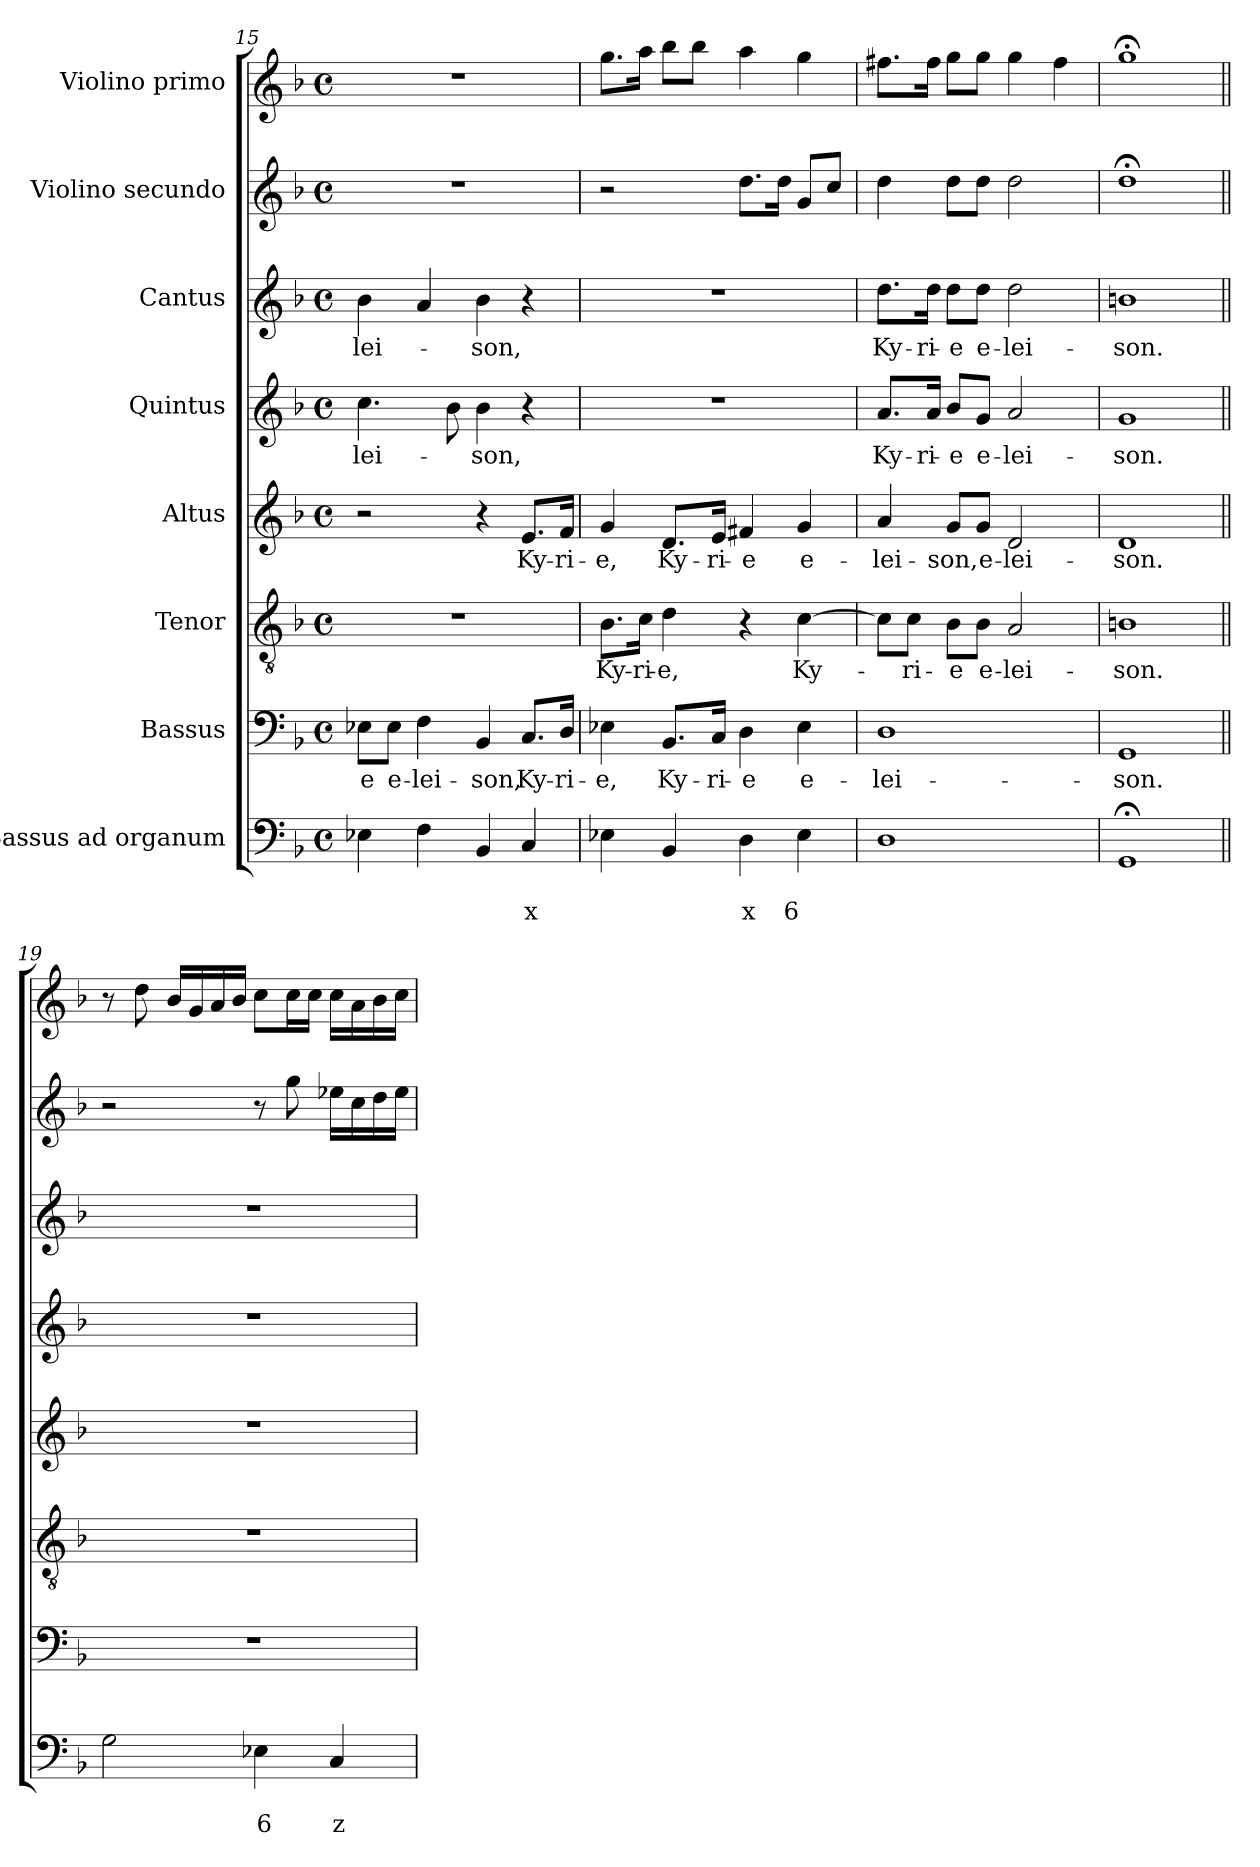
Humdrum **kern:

**kern	**text	**text	**kern	**text	**kern	**text	**kern	**text	**kern	**text	**kern	**text	**kern	**kern
*part8	*part8	*part8	*part7	*part7	*part6	*part6	*part5	*part5	*part4	*part4	*part3	*part3	*part2	*part1
*staff8	*staff8	*staff8	*staff7	*staff7	*staff6	*staff6	*staff5	*staff5	*staff4	*staff4	*staff3	*staff3	*staff2	*staff1
*I"Bassus ad  organum	*	*	*I"Bassus	*	*I"Tenor	*	*I"Altus	*	*I"Quintus	*	*I"Cantus	*	*I"Violino secundo	*I"Violino primo
!!LO:PB:g=z
*clefF4	*	*	*clefF4	*	*clefGv2	*	*clefG2	*	*clefG2	*	*clefG2	*	*clefG2	*clefG2
*k[b-]	*	*	*k[b-]	*	*k[b-]	*	*k[b-]	*	*k[b-]	*	*k[b-]	*	*k[b-]	*k[b-]
*F:	*	*	*F:	*	*F:	*	*F:	*	*F:	*	*F:	*	*F:	*F:
*M4/4	*	*	*M4/4	*	*M4/4	*	*M4/4	*	*M4/4	*	*M4/4	*	*M4/4	*M4/4
*met(c)	*	*	*met(c)	*	*met(c)	*	*met(c)	*	*met(c)	*	*met(c)	*	*met(c)	*met(c)
=15	=15	=15	=15	=15	=15	=15	=15	=15	=15	=15	=15	=15	=15	=15
!	!	!	!	!LO:LY:b	!	!	!	!	!	!LO:LY:b	!	!LO:LY:b	!	!
4E-X\	.	.	8E-X\L	-e	1r	.	2r	.	4.cc\	-lei-	4b-\	-lei-	1r	1r
!	!	!	!	!LO:LY:b	!	!	!	!	!	!	!	!	!	!
.	.	.	8E-\J	e-	.	.	.	.	.	.	.	.	.	.
!	!	!	!	!LO:LY:b	!	!	!	!	!	!	!	!	!	!
4F\	.	.	4F\	-lei-	.	.	.	.	.	.	4a/	.	.	.
.	.	.	.	.	.	.	.	.	8b-\	.	.	.	.	.
!	!	!	!	!LO:LY:b	!	!	!	!	!	!LO:LY:b	!	!LO:LY:b	!	!
4BB-/	.	.	4BB-/	-son,	.	.	4r	.	4b-\	-son,	4b-\	-son,	.	.
!	!	!LO:LY:b	!	!LO:LY:b	!	!	!	!LO:LY:b	!	!	!	!	!	!
4C/	.	x	8.C/L	Ky-	.	.	8.e/L	Ky-	4r	.	4r	.	.	.
!	!	!	!	!LO:LY:b	!	!	!	!LO:LY:b	!	!	!	!	!	!
.	.	.	16D/Jk	-ri-	.	.	16f/Jk	-ri-	.	.	.	.	.	.
=16	=16	=16	=16	=16	=16	=16	=16	=16	=16	=16	=16	=16	=16	=16
!	!	!	!	!LO:LY:b	!	!LO:LY:b	!	!LO:LY:b	!	!	!	!	!	!
4E-X\	.	.	4E-X\	-e,	8.B-\L	Ky-	4g/	-e,	1r	.	1r	.	2r	8.gg\L
!	!	!	!	!	!	!LO:LY:b	!	!	!	!	!	!	!	!
.	.	.	.	.	16c\Jk	-ri-	.	.	.	.	.	.	.	16aa\Jk
!	!	!	!	!LO:LY:b	!	!LO:LY:b	!	!LO:LY:b	!	!	!	!	!	!
4BB-/	.	.	8.BB-/L	Ky-	4d\	-e,	8.d/L	Ky-	.	.	.	.	.	8bb-\L
.	.	.	.	.	.	.	.	.	.	.	.	.	.	8bb-\J
!	!	!	!	!LO:LY:b	!	!	!	!LO:LY:b	!	!	!	!	!	!
.	.	.	16C/Jk	-ri-	.	.	16e/Jk	-ri-	.	.	.	.	.	.
!	!	!LO:LY:b	!	!LO:LY:b	!	!	!	!LO:LY:b	!	!	!	!	!	!
4D\	.	x	4D\	-e	4r	.	4f#X/	-e	.	.	.	.	8.dd\L	4aa\
.	.	.	.	.	.	.	.	.	.	.	.	.	16dd\Jk	.
!	!	!LO:LY:b	!	!LO:LY:b	!	!LO:LY:b	!	!LO:LY:b	!	!	!	!	!	!
4E-\	.	6	4E-\	e-	[4c\	Ky-	4g/	e-	.	.	.	.	8g/L	4gg\
.	.	.	.	.	.	.	.	.	.	.	.	.	8cc/J	.
=17	=17	=17	=17	=17	=17	=17	=17	=17	=17	=17	=17	=17	=17	=17
!	!	!	!	!LO:LY:b	!	!	!	!LO:LY:b	!	!LO:LY:b	!	!LO:LY:b	!	!
1D	.	.	1D	-lei-	8c\L]	.	4a/	-lei-	8.a/L	Ky-	8.dd\L	Ky-	4dd\	8.ff#X\L
!	!	!	!	!	!	!LO:LY:b	!	!	!	!	!	!	!	!
.	.	.	.	.	8c\J	-ri-	.	.	.	.	.	.	.	.
!	!	!	!	!	!	!	!	!	!	!LO:LY:b	!	!LO:LY:b	!	!
.	.	.	.	.	.	.	.	.	16a/Jk	-ri-	16dd\Jk	-ri-	.	16ff#\Jk
!	!	!	!	!	!	!LO:LY:b	!	!LO:LY:b	!	!LO:LY:b	!	!LO:LY:b	!	!
.	.	.	.	.	8B-\L	-e	8g/L	-son,	8b-/L	-e	8dd\L	-e	8dd\L	8gg\L
!	!	!	!	!	!	!LO:LY:b	!	!LO:LY:b	!	!LO:LY:b	!	!LO:LY:b	!	!
.	.	.	.	.	8B-\J	e-	8g/J	e-	8g/J	e-	8dd\J	e-	8dd\J	8gg\J
!	!	!	!	!	!	!LO:LY:b	!	!LO:LY:b	!	!LO:LY:b	!	!LO:LY:b	!	!
.	.	.	.	.	2A/	-lei-	2d/	-lei-	2a/	-lei-	2dd\	-lei-	2dd\	4gg\
.	.	.	.	.	.	.	.	.	.	.	.	.	.	4ff#\
=18	=18	=18	=18	=18	=18	=18	=18	=18	=18	=18	=18	=18	=18	=18
!	!	!	!	!LO:LY:b	!	!LO:LY:b	!	!LO:LY:b	!	!LO:LY:b	!	!LO:LY:b	!	!
1GG;<	.	.	1GG	-son.	1Bn	-son.	1d	-son.	1g	-son.	1bn	-son.	1dd;<	1gg;<
!!LO:LB:g=z
=19||	=19||	=19||	=19||	=19||	=19||	=19||	=19||	=19||	=19||	=19||	=19||	=19||	=19||	=19||
2G\	.	.	1r	.	1r	.	1r	.	1r	.	1r	.	2r	8r
.	.	.	.	.	.	.	.	.	.	.	.	.	.	8dd\
.	.	.	.	.	.	.	.	.	.	.	.	.	.	16b-/LL
.	.	.	.	.	.	.	.	.	.	.	.	.	.	16g/
.	.	.	.	.	.	.	.	.	.	.	.	.	.	16a/
.	.	.	.	.	.	.	.	.	.	.	.	.	.	16b-/JJ
!	!	!LO:LY:b	!	!	!	!	!	!	!	!	!	!	!	!
4E-X\	.	6	.	.	.	.	.	.	.	.	.	.	8r	8cc\L
.	.	.	.	.	.	.	.	.	.	.	.	.	8gg\	16cc\L
.	.	.	.	.	.	.	.	.	.	.	.	.	.	16cc\JJ
!	!	!LO:LY:b	!	!	!	!	!	!	!	!	!	!	!	!
4C/	.	z	.	.	.	.	.	.	.	.	.	.	16ee-X\LL	16cc\LL
.	.	.	.	.	.	.	.	.	.	.	.	.	16cc\	16a\
.	.	.	.	.	.	.	.	.	.	.	.	.	16dd\	16b-\
.	.	.	.	.	.	.	.	.	.	.	.	.	16ee-\JJ	16cc\JJ
=	=	=	=	=	=	=	=	=	=	=	=	=	=	=
*-	*-	*-	*-	*-	*-	*-	*-	*-	*-	*-	*-	*-	*-	*-
